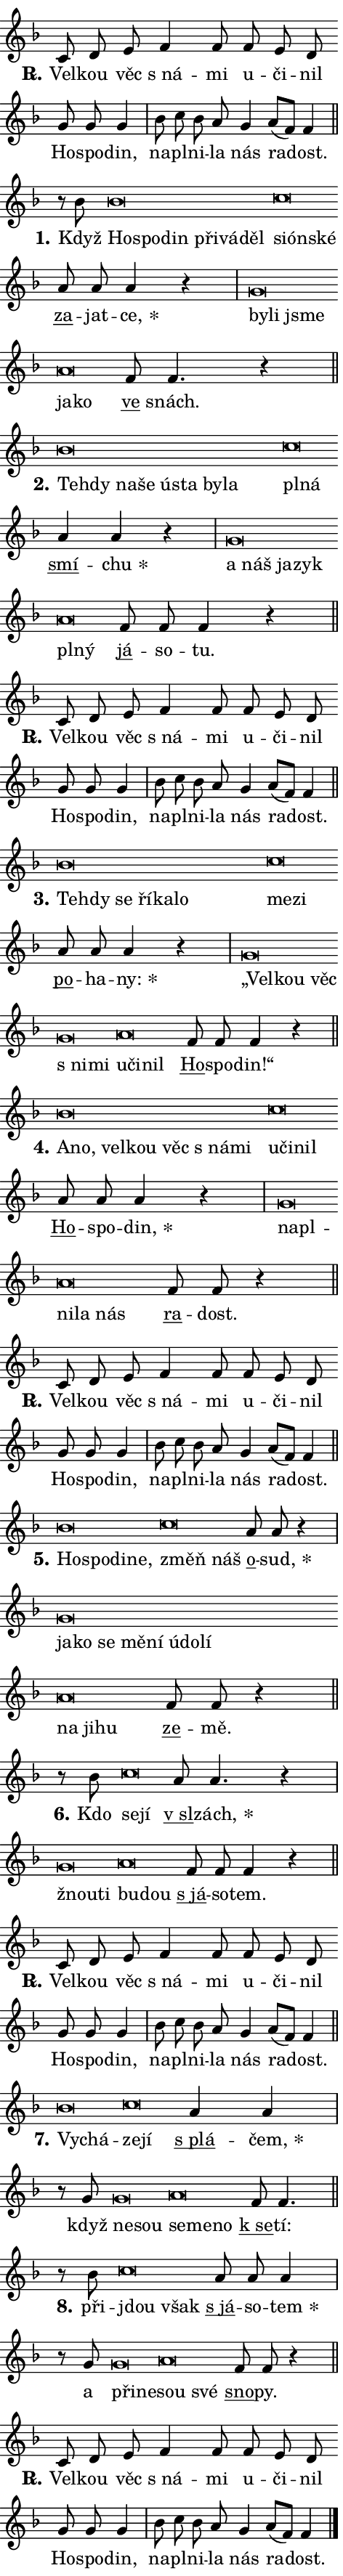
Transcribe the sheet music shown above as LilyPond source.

\version "2.24.0"
\header { tagline = "" }
\paper {
  indent = 0\cm
  top-margin = 0\cm
  right-margin = 0.13\cm % to fit lyric hyphens
  bottom-margin = 0\cm
  left-margin = 0\cm
  paper-width = 8\cm
  page-breaking = #ly:one-page-breaking
  system-system-spacing.basic-distance = #11
  score-system-spacing.basic-distance = #11
  ragged-last = ##f
}


%% Author: Thomas Morley
%% https://lists.gnu.org/archive/html/lilypond-user/2020-05/msg00002.html
#(define (line-position grob)
"Returns position of @var[grob} in current system:
   @code{'start}, if at first time-step
   @code{'end}, if at last time-step
   @code{'middle} otherwise
"
  (let* ((col (ly:item-get-column grob))
         (ln (ly:grob-object col 'left-neighbor))
         (rn (ly:grob-object col 'right-neighbor))
         (col-to-check-left (if (ly:grob? ln) ln col))
         (col-to-check-right (if (ly:grob? rn) rn col))
         (break-dir-left
           (and
             (ly:grob-property col-to-check-left 'non-musical #f)
             (ly:item-break-dir col-to-check-left)))
         (break-dir-right
           (and
             (ly:grob-property col-to-check-right 'non-musical #f)
             (ly:item-break-dir col-to-check-right))))
        (cond ((eqv? 1 break-dir-left) 'start)
              ((eqv? -1 break-dir-right) 'end)
              (else 'middle))))

#(define (tranparent-at-line-position vctor)
  (lambda (grob)
  "Relying on @code{line-position} select the relevant enry from @var{vctor}.
Used to determine transparency,"
    (case (line-position grob)
      ((end) (not (vector-ref vctor 0)))
      ((middle) (not (vector-ref vctor 1)))
      ((start) (not (vector-ref vctor 2))))))

noteHeadBreakVisibility =
#(define-music-function (break-visibility)(vector?)
"Makes @code{NoteHead}s transparent relying on @var{break-visibility}"
#{
  \override NoteHead.transparent =
    #(tranparent-at-line-position break-visibility)
#})

#(define delete-ledgers-for-transparent-note-heads
  (lambda (grob)
    "Reads whether a @code{NoteHead} is transparent.
If so this @code{NoteHead} is removed from @code{'note-heads} from
@var{grob}, which is supposed to be @code{LedgerLineSpanner}.
As a result ledgers are not printed for this @code{NoteHead}"
    (let* ((nhds-array (ly:grob-object grob 'note-heads))
           (nhds-list
             (if (ly:grob-array? nhds-array)
                 (ly:grob-array->list nhds-array)
                 '()))
           ;; Relies on the transparent-property being done before
           ;; Staff.LedgerLineSpanner.after-line-breaking is executed.
           ;; This is fragile ...
           (to-keep
             (remove
               (lambda (nhd)
                 (ly:grob-property nhd 'transparent #f))
               nhds-list)))
      ;; TODO find a better method to iterate over grob-arrays, similiar
      ;; to filter/remove etc for lists
      ;; For now rebuilt from scratch
      (set! (ly:grob-object grob 'note-heads)  '())
      (for-each
        (lambda (nhd)
          (ly:pointer-group-interface::add-grob grob 'note-heads nhd))
        to-keep))))

squashNotes = {
  \override NoteHead.X-extent = #'(-0.2 . 0.2)
  \override NoteHead.Y-extent = #'(-0.75 . 0)
  \override NoteHead.stencil =
    #(lambda (grob)
       (let ((pos (ly:grob-property grob 'staff-position)))
         (begin
           (if (< pos -7) (display "ERROR: Lower brevis then expected\n") (display ""))
           (if (<= pos -6) ly:text-interface::print ly:note-head::print))))
}
unSquashNotes = {
  \revert NoteHead.X-extent
  \revert NoteHead.Y-extent
  \revert NoteHead.stencil
}

hideNotes = \noteHeadBreakVisibility #begin-of-line-visible
unHideNotes = \noteHeadBreakVisibility #all-visible

% work-around for resetting accidentals
% https://lilypond.org/doc/v2.23/Documentation/notation/displaying-rhythms#unmetered-music
cadenzaMeasure = {
  \cadenzaOff
  \partial 1024 s1024
  \cadenzaOn
}

#(define-markup-command (accent layout props text) (markup?)
  "Underline accented syllable"
  (interpret-markup layout props
    #{\markup \override #'(offset . 4.3) \underline { #text }#}))

responsum = \markup \concat {
  "R" \hspace #-1.05 \path #0.1 #'((moveto 0 0.07) (lineto 0.9 0.8)) \hspace #0.05 "."
}

spaceSize = #0.6828661417322834 % exact space size for TeX Gyre Schola

\layout {
  \context {
    \Staff
    \remove "Time_signature_engraver"
    \override LedgerLineSpanner.after-line-breaking = #delete-ledgers-for-transparent-note-heads
  }
  \context {
    \Lyrics {
      \override LyricSpace.minimum-distance = \spaceSize
      \override LyricText.font-name = #"TeX Gyre Schola"
      \override LyricText.font-size = 1
      \override StanzaNumber.font-name = #"TeX Gyre Schola Bold"
      \override StanzaNumber.font-size = 1
    }
  }
  \context {
    \Score 
    \override NoteHead.text =
      #(lambda (grob) 
        (let ((pos (ly:grob-property grob 'staff-position)))
          #{\markup {
            \combine
              \halign #-0.55 \raise #(if (= pos -6) 0 0.5) \override #'(thickness . 2) \draw-line #'(3.2 . 0)
              \musicglyph "noteheads.sM1"
          }#}))
  }
}

% magnetic-lyrics.ily
%
%   written by
%     Jean Abou Samra <jean@abou-samra.fr>
%     Werner Lemberg <wl@gnu.org>
%
%   adapted by
%     Jiri Hon <jiri.hon@gmail.com>
%
% Version 2022-Apr-15

% https://www.mail-archive.com/lilypond-user@gnu.org/msg149350.html

#(define (Left_hyphen_pointer_engraver context)
   "Collect syllable-hyphen-syllable occurrences in lyrics and store
them in properties.  This engraver only looks to the left.  For
example, if the lyrics input is @code{foo -- bar}, it does the
following.

@itemize @bullet
@item
Set the @code{text} property of the @code{LyricHyphen} grob between
@q{foo} and @q{bar} to @code{foo}.

@item
Set the @code{left-hyphen} property of the @code{LyricText} grob with
text @q{foo} to the @code{LyricHyphen} grob between @q{foo} and
@q{bar}.
@end itemize

Use this auxiliary engraver in combination with the
@code{lyric-@/text::@/apply-@/magnetic-@/offset!} hook."
   (let ((hyphen #f)
         (text #f))
     (make-engraver
      (acknowledgers
       ((lyric-syllable-interface engraver grob source-engraver)
        (set! text grob)))
      (end-acknowledgers
       ((lyric-hyphen-interface engraver grob source-engraver)
        ;(when (not (grob::has-interface grob 'lyric-space-interface))
          (set! hyphen grob)));)
      ((stop-translation-timestep engraver)
       (when (and text hyphen)
         (ly:grob-set-object! text 'left-hyphen hyphen))
       (set! text #f)
       (set! hyphen #f)))))

#(define (lyric-text::apply-magnetic-offset! grob)
   "If the space between two syllables is less than the value in
property @code{LyricText@/.details@/.squash-threshold}, move the right
syllable to the left so that it gets concatenated with the left
syllable.

Use this function as a hook for
@code{LyricText@/.after-@/line-@/breaking} if the
@code{Left_@/hyphen_@/pointer_@/engraver} is active."
   (let ((hyphen (ly:grob-object grob 'left-hyphen #f)))
     (when hyphen
       (let ((left-text (ly:spanner-bound hyphen LEFT)))
         (when (grob::has-interface left-text 'lyric-syllable-interface)
           (let* ((common (ly:grob-common-refpoint grob left-text X))
                  (this-x-ext (ly:grob-extent grob common X))
                  (left-x-ext
                   (begin
                     ;; Trigger magnetism for left-text.
                     (ly:grob-property left-text 'after-line-breaking)
                     (ly:grob-extent left-text common X)))
                  ;; `delta` is the gap width between two syllables.
                  (delta (- (interval-start this-x-ext)
                            (interval-end left-x-ext)))
                  (details (ly:grob-property grob 'details))
                  (threshold (assoc-get 'squash-threshold details 0.2)))
             (when (< delta threshold)
               (let* (;; We have to manipulate the input text so that
                      ;; ligatures crossing syllable boundaries are not
                      ;; disabled.  For languages based on the Latin
                      ;; script this is essentially a beautification.
                      ;; However, for non-Western scripts it can be a
                      ;; necessity.
                      (lt (ly:grob-property left-text 'text))
                      (rt (ly:grob-property grob 'text))
                      (is-space (grob::has-interface hyphen 'lyric-space-interface))
                      (space (if is-space " " ""))
                      (extra-delta (if is-space spaceSize 0))
                      ;; Append new syllable.
                      (ltrt-space (if (and (string? lt) (string? rt))
                                (string-append lt space rt)
                                (make-concat-markup (list lt space rt))))
                      ;; Right-align `ltrt` to the right side.
                      (ltrt-space-markup (grob-interpret-markup
                               grob
                               (make-translate-markup
                                (cons (interval-length this-x-ext) 0)
                                (make-right-align-markup ltrt-space)))))
                 (begin
                   ;; Don't print `left-text`.
                   (ly:grob-set-property! left-text 'stencil #f)
                   ;; Set text and stencil (which holds all collected
                   ;; syllables so far) and shift it to the left.
                   (ly:grob-set-property! grob 'text ltrt-space)
                   (ly:grob-set-property! grob 'stencil ltrt-space-markup)
                   (ly:grob-translate-axis! grob (- (- delta extra-delta)) X))))))))))


#(define (lyric-hyphen::displace-bounds-first grob)
   ;; Make very sure this callback isn't triggered too early.
   (let ((left (ly:spanner-bound grob LEFT))
         (right (ly:spanner-bound grob RIGHT)))
     (ly:grob-property left 'after-line-breaking)
     (ly:grob-property right 'after-line-breaking)
     (ly:lyric-hyphen::print grob)))

squashThreshold = #0.4

\layout {
  \context {
    \Lyrics
    \consists #Left_hyphen_pointer_engraver
    \override LyricText.after-line-breaking =
      #lyric-text::apply-magnetic-offset!
    \override LyricHyphen.stencil = #lyric-hyphen::displace-bounds-first
    \override LyricText.details.squash-threshold = \squashThreshold
    \override LyricHyphen.minimum-distance = 0
    \override LyricHyphen.minimum-length = \squashThreshold
  }
}

squashText = \override LyricText.details.squash-threshold = 9999
unSquashText = \override LyricText.details.squash-threshold = \squashThreshold

leftText = \override LyricText.self-alignment-X = #LEFT
unLeftText = \revert LyricText.self-alignment-X

starOffset = #(lambda (grob) 
                (let ((x_offset (ly:self-alignment-interface::aligned-on-x-parent grob)))
                  (if (= x_offset 0) 0 (+ x_offset 1.2))))

star = #(define-music-function (syllable)(string?)
"Append star separator at the end of a syllable"
#{
  \once \override LyricText.X-offset = #starOffset
  \lyricmode { \markup {
    #syllable
    \override #'((font-name . "TeX Gyre Schola Bold")) \hspace #0.2 \lower #0.65 \larger "*"
  } }
#})

starAccent = #(define-music-function (syllable)(string?)
"Append star separator at the end of a syllable and make accent"
#{
  \once \override LyricText.X-offset = #starOffset
  \lyricmode { \markup {
    \accent #syllable
    \override #'((font-name . "TeX Gyre Schola Bold")) \hspace #0.2 \lower #0.65 \larger "*"
  } }
#})

breath = #(define-music-function (syllable)(string?)
"Append breathing indicator at the end of a syllable"
#{
  \lyricmode { \markup { #syllable "+" } }
#})

optionalBreath = #(define-music-function (syllable)(string?)
"Append optional breathing indicator at the end of a syllable"
#{
  \lyricmode { \markup { #syllable "(+)" } }
#})


\score {
    <<
        \new Voice = "melody" { \cadenzaOn \key f \major \relative { c'8 d e f4 f8 \bar "" f e d \bar "" g g g4 \cadenzaMeasure \bar "|" bes8 c bes a g4 \bar "" a8[( f)] f4 \cadenzaMeasure \bar "||" \break } }
        \new Lyrics \lyricsto "melody" { \lyricmode { \set stanza = \responsum
Vel -- kou věc "s ná" -- mi u -- či -- nil Ho -- spo -- din, na -- pl -- ni -- la nás ra -- dost. } }
    >>
    \layout {}
}

\score {
    <<
        \new Voice = "melody" { \cadenzaOn \key f \major \relative { r8 bes' \squashNotes bes\breve*1/16 \hideNotes \breve*1/16 \bar "" \breve*1/16 \bar "" \breve*1/16 \bar "" \breve*1/16 \breve*1/16 \bar "" \unHideNotes \unSquashNotes \squashNotes c\breve*1/16 \hideNotes \breve*1/16 \breve*1/16 \bar "" \unHideNotes \unSquashNotes \bar "" a8 a a4 r \cadenzaMeasure \bar "|" \squashNotes g\breve*1/16 \hideNotes \breve*1/16 \breve*1/16 \bar "" \unHideNotes \unSquashNotes \squashNotes a\breve*1/16 \hideNotes \breve*1/16 \bar "" \unHideNotes \unSquashNotes \bar "" f8 f4. r4 \cadenzaMeasure \bar "||" \break } }
        \new Lyrics \lyricsto "melody" { \lyricmode { \set stanza = "1."
Když \leftText Ho -- \squashText spo -- din při -- vá -- děl \unSquashText si -- \squashText ón -- ské \unLeftText \unSquashText \markup \accent za -- jat -- \star ce, \leftText by -- \squashText li jsme \unSquashText ja -- \squashText ko \unLeftText \unSquashText \markup \accent ve snách. } }
    >>
    \layout {}
}

\score {
    <<
        \new Voice = "melody" { \cadenzaOn \key f \major \relative { \squashNotes bes'\breve*1/16 \hideNotes \breve*1/16 \bar "" \breve*1/16 \bar "" \breve*1/16 \bar "" \breve*1/16 \bar "" \breve*1/16 \bar "" \breve*1/16 \breve*1/16 \bar "" \unHideNotes \unSquashNotes \squashNotes c\breve*1/16 \hideNotes \breve*1/16 \bar "" \unHideNotes \unSquashNotes \bar "" \bar "" a4 a r \cadenzaMeasure \bar "|" \squashNotes g\breve*1/16 \hideNotes \breve*1/16 \bar "" \breve*1/16 \breve*1/16 \bar "" \unHideNotes \unSquashNotes \squashNotes a\breve*1/16 \hideNotes \breve*1/16 \bar "" \unHideNotes \unSquashNotes \bar "" f8 f f4 r \cadenzaMeasure \bar "||" \break } }
        \new Lyrics \lyricsto "melody" { \lyricmode { \set stanza = "2."
\leftText Teh -- \squashText dy na -- še ú -- sta by -- la \unSquashText pl -- \squashText ná \unLeftText \unSquashText \markup \accent smí -- \star chu \leftText a \squashText náš ja -- zyk \unSquashText pl -- \squashText ný \unLeftText \unSquashText \markup \accent já -- so -- tu. } }
    >>
    \layout {}
}

\score {
    <<
        \new Voice = "melody" { \cadenzaOn \key f \major \relative { c'8 d e f4 f8 \bar "" f e d \bar "" g g g4 \cadenzaMeasure \bar "|" bes8 c bes a g4 \bar "" a8[( f)] f4 \cadenzaMeasure \bar "||" \break } }
        \new Lyrics \lyricsto "melody" { \lyricmode { \set stanza = \responsum
Vel -- kou věc "s ná" -- mi u -- či -- nil Ho -- spo -- din, na -- pl -- ni -- la nás ra -- dost. } }
    >>
    \layout {}
}

\score {
    <<
        \new Voice = "melody" { \cadenzaOn \key f \major \relative { \squashNotes bes'\breve*1/16 \hideNotes \breve*1/16 \bar "" \breve*1/16 \bar "" \breve*1/16 \bar "" \breve*1/16 \breve*1/16 \bar "" \unHideNotes \unSquashNotes \squashNotes c\breve*1/16 \hideNotes \breve*1/16 \bar "" \unHideNotes \unSquashNotes \bar "" a8 a a4 r \cadenzaMeasure \bar "|" \squashNotes g\breve*1/16 \hideNotes \breve*1/16 \bar "" \breve*1/16 \bar "" \breve*1/16 \breve*1/16 \bar "" \unHideNotes \unSquashNotes \squashNotes a\breve*1/16 \hideNotes \breve*1/16 \breve*1/16 \bar "" \unHideNotes \unSquashNotes \bar "" f8 f f4 r \cadenzaMeasure \bar "||" \break } }
        \new Lyrics \lyricsto "melody" { \lyricmode { \set stanza = "3."
\leftText Teh -- \squashText dy se ří -- ka -- lo \unSquashText me -- \squashText zi \unLeftText \unSquashText \markup \accent po -- ha -- \star ny: \leftText „Vel -- \squashText kou věc "s ni" -- mi \unSquashText u -- \squashText či -- nil \unLeftText \unSquashText \markup \accent Ho -- spo -- din!“ } }
    >>
    \layout {}
}

\score {
    <<
        \new Voice = "melody" { \cadenzaOn \key f \major \relative { \squashNotes bes'\breve*1/16 \hideNotes \breve*1/16 \bar "" \breve*1/16 \bar "" \breve*1/16 \bar "" \breve*1/16 \bar "" \breve*1/16 \breve*1/16 \bar "" \unHideNotes \unSquashNotes \squashNotes c\breve*1/16 \hideNotes \breve*1/16 \breve*1/16 \bar "" \unHideNotes \unSquashNotes \bar "" a8 a a4 r \cadenzaMeasure \bar "|" \squashNotes g\breve*1/16 \hideNotes \breve*1/16 \bar "" \unHideNotes \unSquashNotes \squashNotes a\breve*1/16 \hideNotes \breve*1/16 \breve*1/16 \bar "" \unHideNotes \unSquashNotes \bar "" f8 f r4 \cadenzaMeasure \bar "||" \break } }
        \new Lyrics \lyricsto "melody" { \lyricmode { \set stanza = "4."
\leftText A -- \squashText no, vel -- kou věc "s ná" -- mi \unSquashText u -- \squashText či -- nil \unLeftText \unSquashText \markup \accent Ho -- spo -- \star din, \leftText na -- \squashText pl -- \unSquashText ni -- \squashText la nás \unLeftText \unSquashText \markup \accent ra -- dost. } }
    >>
    \layout {}
}

\score {
    <<
        \new Voice = "melody" { \cadenzaOn \key f \major \relative { c'8 d e f4 f8 \bar "" f e d \bar "" g g g4 \cadenzaMeasure \bar "|" bes8 c bes a g4 \bar "" a8[( f)] f4 \cadenzaMeasure \bar "||" \break } }
        \new Lyrics \lyricsto "melody" { \lyricmode { \set stanza = \responsum
Vel -- kou věc "s ná" -- mi u -- či -- nil Ho -- spo -- din, na -- pl -- ni -- la nás ra -- dost. } }
    >>
    \layout {}
}

\score {
    <<
        \new Voice = "melody" { \cadenzaOn \key f \major \relative { \squashNotes bes'\breve*1/16 \hideNotes \breve*1/16 \bar "" \breve*1/16 \breve*1/16 \bar "" \unHideNotes \unSquashNotes \squashNotes c\breve*1/16 \hideNotes \breve*1/16 \bar "" \unHideNotes \unSquashNotes \bar "" a8 a r4 \cadenzaMeasure \bar "|" \squashNotes g\breve*1/16 \hideNotes \breve*1/16 \bar "" \breve*1/16 \bar "" \breve*1/16 \bar "" \breve*1/16 \bar "" \breve*1/16 \bar "" \breve*1/16 \breve*1/16 \bar "" \unHideNotes \unSquashNotes \squashNotes a\breve*1/16 \hideNotes \breve*1/16 \breve*1/16 \bar "" \unHideNotes \unSquashNotes \bar "" f8 f r4 \cadenzaMeasure \bar "||" \break } }
        \new Lyrics \lyricsto "melody" { \lyricmode { \set stanza = "5."
\leftText Ho -- \squashText spo -- di -- ne, \unSquashText změň \squashText náš \unLeftText \unSquashText \markup \accent o -- \star sud, \leftText ja -- \squashText ko se mě -- ní ú -- do -- lí \unSquashText na \squashText ji -- hu \unLeftText \unSquashText \markup \accent ze -- mě. } }
    >>
    \layout {}
}

\score {
    <<
        \new Voice = "melody" { \cadenzaOn \key f \major \relative { r8 bes' \squashNotes c\breve*1/16 \hideNotes \breve*1/16 \bar "" \unHideNotes \unSquashNotes \bar "" a8 a4. r4 \cadenzaMeasure \bar "|" \squashNotes g\breve*1/16 \hideNotes \breve*1/16 \bar "" \unHideNotes \unSquashNotes \squashNotes a\breve*1/16 \hideNotes \breve*1/16 \bar "" \unHideNotes \unSquashNotes \bar "" f8 f f4 r \cadenzaMeasure \bar "||" \break } }
        \new Lyrics \lyricsto "melody" { \lyricmode { \set stanza = "6."
Kdo \leftText se -- \squashText jí \unLeftText \unSquashText \markup \accent "v sl" -- \star zách, \leftText žnou -- \squashText ti \unSquashText bu -- \squashText dou \unLeftText \unSquashText \markup \accent "s já" -- so -- tem. } }
    >>
    \layout {}
}

\score {
    <<
        \new Voice = "melody" { \cadenzaOn \key f \major \relative { c'8 d e f4 f8 \bar "" f e d \bar "" g g g4 \cadenzaMeasure \bar "|" bes8 c bes a g4 \bar "" a8[( f)] f4 \cadenzaMeasure \bar "||" \break } }
        \new Lyrics \lyricsto "melody" { \lyricmode { \set stanza = \responsum
Vel -- kou věc "s ná" -- mi u -- či -- nil Ho -- spo -- din, na -- pl -- ni -- la nás ra -- dost. } }
    >>
    \layout {}
}

\score {
    <<
        \new Voice = "melody" { \cadenzaOn \key f \major \relative { \squashNotes bes'\breve*1/16 \hideNotes \breve*1/16 \bar "" \unHideNotes \unSquashNotes \squashNotes c\breve*1/16 \hideNotes \breve*1/16 \bar "" \unHideNotes \unSquashNotes \bar "" \bar "" a4 a \cadenzaMeasure \bar "|" r8 g \squashNotes g\breve*1/16 \hideNotes \breve*1/16 \bar "" \unHideNotes \unSquashNotes \squashNotes a\breve*1/16 \hideNotes \breve*1/16 \breve*1/16 \bar "" \unHideNotes \unSquashNotes \bar "" f8 f4. \cadenzaMeasure \bar "||" \break } }
        \new Lyrics \lyricsto "melody" { \lyricmode { \set stanza = "7."
\leftText Vy -- \squashText chá -- \unSquashText ze -- \squashText jí \unLeftText \unSquashText \markup \accent "s plá" -- \star čem, když \leftText ne -- \squashText sou \unSquashText se -- \squashText me -- no \unLeftText \unSquashText \markup \accent "k se" -- tí: } }
    >>
    \layout {}
}

\score {
    <<
        \new Voice = "melody" { \cadenzaOn \key f \major \relative { r8 bes' \squashNotes c\breve*1/16 \hideNotes \breve*1/16 \bar "" \unHideNotes \unSquashNotes \bar "" a8 a a4 \cadenzaMeasure \bar "|" r8 g \squashNotes g\breve*1/16 \hideNotes \breve*1/16 \bar "" \unHideNotes \unSquashNotes \squashNotes a\breve*1/16 \hideNotes \breve*1/16 \bar "" \unHideNotes \unSquashNotes \bar "" f8 f r4 \cadenzaMeasure \bar "||" \break } }
        \new Lyrics \lyricsto "melody" { \lyricmode { \set stanza = "8."
při -- \leftText jdou \squashText však \unLeftText \unSquashText \markup \accent "s já" -- so -- \star tem a \leftText při -- \squashText ne -- \unSquashText sou \squashText své \unLeftText \unSquashText \markup \accent sno -- py. } }
    >>
    \layout {}
}

\score {
    <<
        \new Voice = "melody" { \cadenzaOn \key f \major \relative { c'8 d e f4 f8 \bar "" f e d \bar "" g g g4 \cadenzaMeasure \bar "|" bes8 c bes a g4 \bar "" a8[( f)] f4 \cadenzaMeasure \bar "||" \break } \bar "|." }
        \new Lyrics \lyricsto "melody" { \lyricmode { \set stanza = \responsum
Vel -- kou věc "s ná" -- mi u -- či -- nil Ho -- spo -- din, na -- pl -- ni -- la nás ra -- dost. } }
    >>
    \layout {}
}
